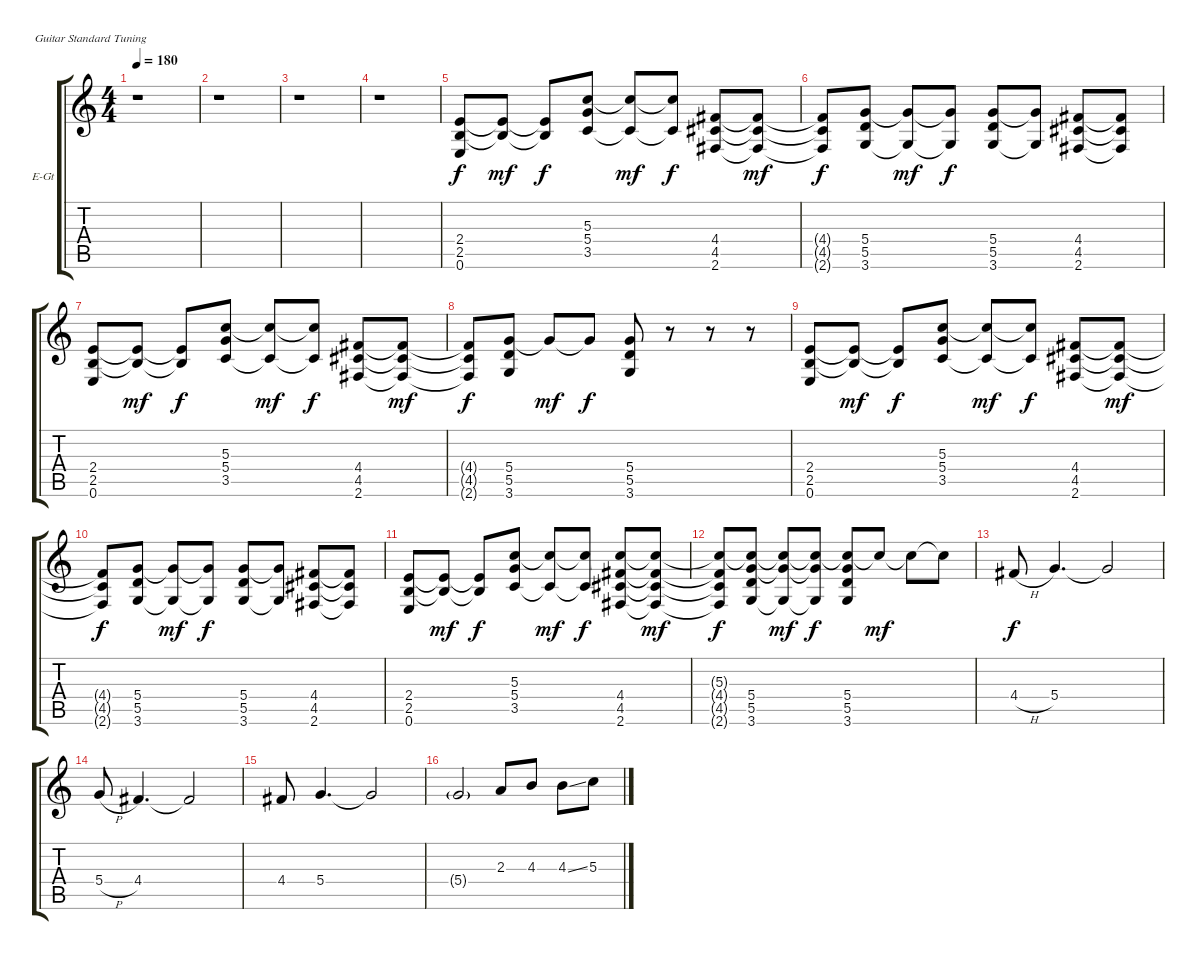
\defaultSystemsLayout 4
\bracketExtendMode groupsimilarinstruments
\firstSystemTrackNameOrientation horizontal
\otherSystemsTrackNameOrientation horizontal
\track ("Соло Гитара" "E-Gt") {instrument distortionguitar}
\staff {score tabs}
\tuning (E4 B3 G3 D3 A2 E2)
\ts (4 4)
\tempo 180
\clef g2
\scale
0.487395
\ks c
r.1{dy f instrument distortionguitar} |
\scale
0.256303 r.1 |
\scale
0.256303 r.1 |
\scale
0.333333 r.1 |
\scale
0.333333 (2.4 2.5 0.6).8 (2.4{t} 2.5{t}).8{dy mf} (2.4{t} 2.5{t}).8{dy f} (5.3 3.5 5.4).8 (5.3{t} 3.5{t}).8{dy mf} (5.3{t} 3.5{t}).8{dy f} (4.4 4.5 2.6).8 (4.4{t} 4.5{t} 2.6{t}).8{dy mf} |
\scale
0.333333 (4.4{t} 4.5{t} 2.6{t}).8{dy f} (5.4 3.6 5.5).8 (5.4{t} 3.6{t}).8{dy mf} (5.4{t} 3.6{t}).8{dy f} (5.4 3.6 5.5).8 (5.4{t} 3.6{t}).8 (4.4 4.5 2.6).8 (4.4{t} 4.5{t} 2.6{t}).8 |
\scale
0.333333 (2.4 2.5 0.6).8 (2.4{t} 2.5{t}).8{dy mf} (2.4{t} 2.5{t}).8{dy f} (5.3 3.5 5.4).8 (5.3{t} 3.5{t}).8{dy mf} (5.3{t} 3.5{t}).8{dy f} (4.4 4.5 2.6).8 (4.4{t} 4.5{t} 2.6{t}).8{dy mf} |
\scale
0.333333 (4.4{t} 4.5{t} 2.6{t}).8{dy f} (5.4 3.6 5.5).8 5.4{t}.8{dy mf} 5.4{t}.8{dy f} (5.4 3.6 5.5).8 r.8 r.8 r.8 |
\scale
0.333333 (2.4 2.5 0.6).8 (2.4{t} 2.5{t}).8{dy mf} (2.4{t} 2.5{t}).8{dy f} (5.3 3.5 5.4).8 (5.3{t} 3.5{t}).8{dy mf} (5.3{t} 3.5{t}).8{dy f} (4.4 4.5 2.6).8 (4.4{t} 4.5{t} 2.6{t}).8{dy mf} |
\scale
0.333333 (4.4{t} 4.5{t} 2.6{t}).8{dy f} (5.4 3.6 5.5).8 (5.4{t} 3.6{t}).8{dy mf} (5.4{t} 3.6{t}).8{dy f} (5.4 3.6 5.5).8 (5.4{t} 3.6{t}).8 (4.4 4.5 2.6).8 (4.4{t} 4.5{t} 2.6{t}).8 |
\scale
0.333333 (2.4 2.5 0.6).8 (2.4{t} 2.5{t}).8{dy mf} (2.4{t} 2.5{t}).8{dy f} (5.3 3.5 5.4).8 (5.3{t} 3.5{t}).8{dy mf} (5.3{t} 3.5{t}).8{dy f} (4.4 4.5 2.6 5.3{t}).8 (4.4{t} 4.5{t} 2.6{t} 5.3{t}).8{dy mf} |
\scale
0.333333 (4.4{t} 4.5{t} 2.6{t} 5.3{t}).8{dy f} (5.4 3.6 5.5 5.3{t}).8 (5.4{t} 3.6{t} 5.3{t}).8{dy mf} (5.4{t} 3.6{t} 5.3{t}).8{dy f} (5.4 3.6 5.5 5.3{t}).8 5.3{t}.8{dy mf} 5.3{t}.8 5.3{t}.8 |
\scale
0.333333 4.4{h}.8{dy f} 5.4.4{d} 5.4{t}.2 |
\scale
0.333333 5.4{h}.8 4.4.4{d} 4.4{t}.2 |
\scale
0.333333 4.4.8 5.4.4{d} 5.4{t}.2 |
\scale
0.333333 5.4{g}.2 2.3.8 4.3.8 4.3{ss}.8 5.3.8
